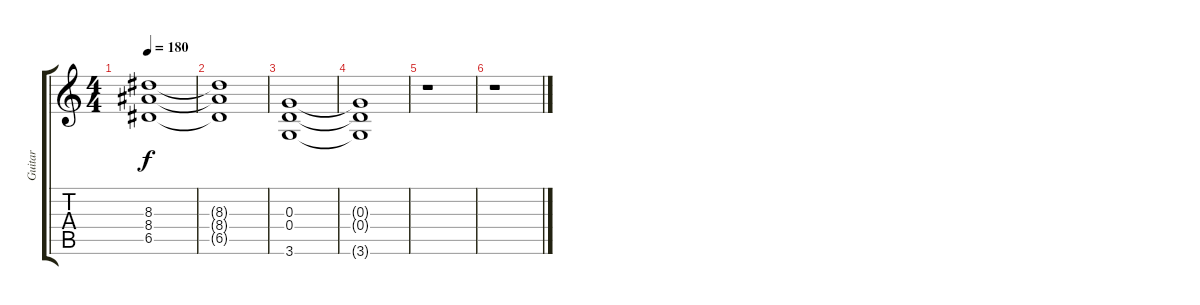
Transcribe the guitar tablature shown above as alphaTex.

\track ("Guitar" "Guitar") {instrument overdrivenguitar}
\staff {score tabs}
\tuning (E4 B3 G3 D3 A2 E2) {hide}
\ts (4 4)
\tempo 180
\clef g2
\ks c
(8.3 8.4 6.5).1{dy f} |
(8.3{t} 8.4{t} 6.5{t}).1 |
(0.3 0.4 3.6).1 |
(0.3{t} 0.4{t} 3.6{t}).1 |
r.1 |
r.1
